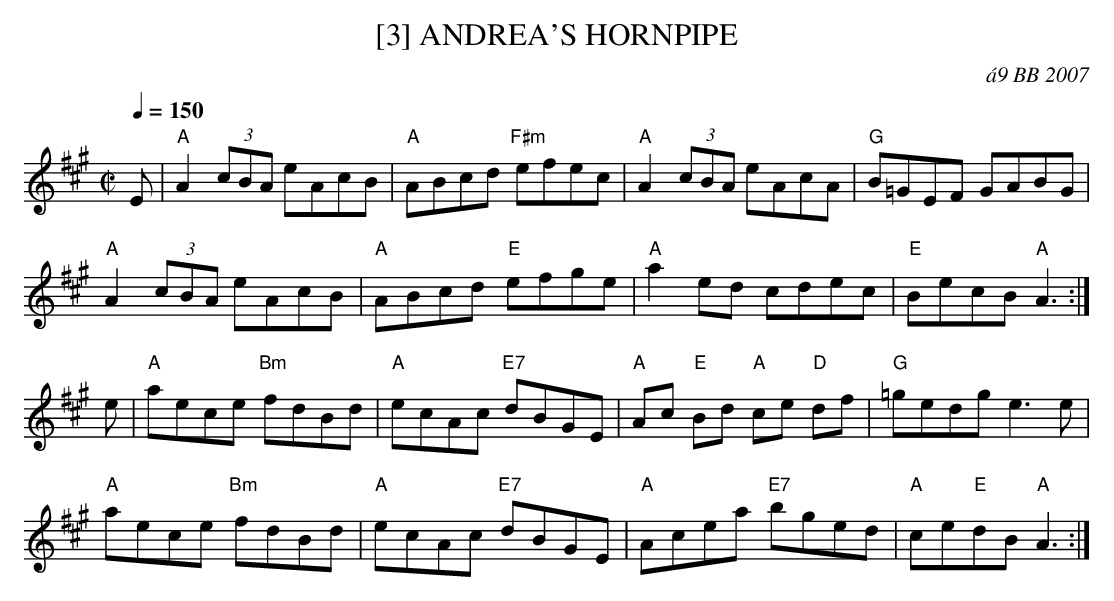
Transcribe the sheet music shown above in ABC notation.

X:1
T:[3] ANDREA'S HORNPIPE
C:\'a9 BB 2007
L:1/8
M:C|
Q:1/4=150
K:A
E|"A"A2 (3cBA eAcB|"A"ABcd "F#m"efec|"A"A2 (3cBA eAcA|"G"B=GEF GABG|
"A"A2 (3cBA eAcB|"A"ABcd "E" efge|"A" a2 ed cdec| "E" BecB "A"A3 :|
e|"A" aece "Bm" fdBd|"A" ecAc "E7" dBGE|"A" Ac "E"Bd "A"ce "D"df|\
"G" =gedg e3e|
"A" aece "Bm" fdBd|"A" ecAc "E7" dBGE|"A" Acea "E7" bged|\
"A"ce"E"dB "A"A3 :|
